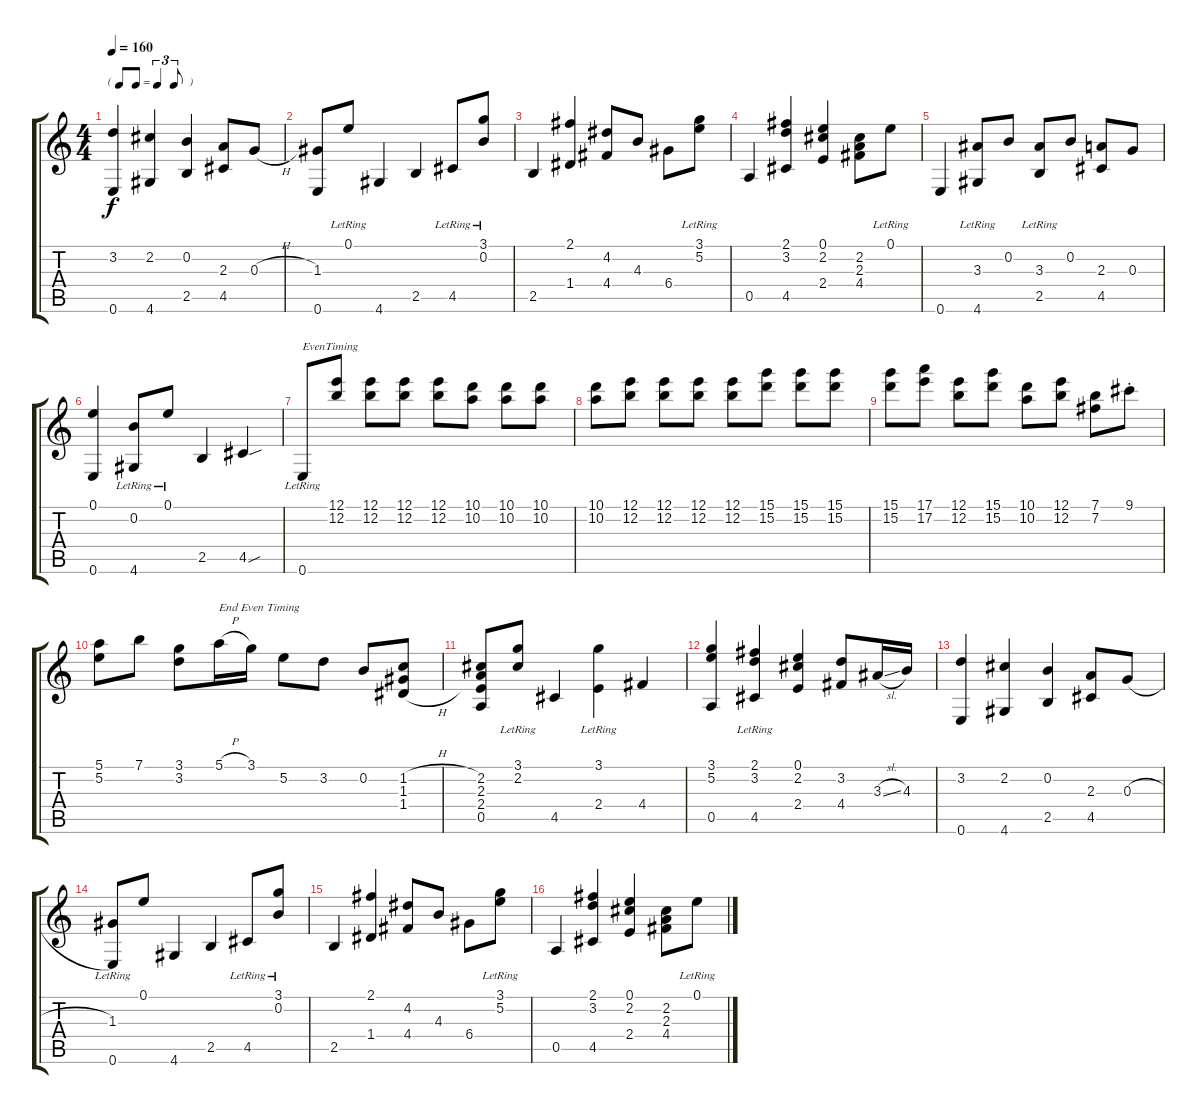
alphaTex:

\track "" {instrument acousticguitarsteel}
\staff {score tabs}
\tuning (E4 B3 G3 D3 A2 E2) {hide}
\ts (4 4)
\tf triplet8th
\tempo 160
\clef g2
\ks c
(3.2 0.6).4{dy f} (2.2 4.6).4 (0.2 2.5).4 (2.3 4.5).8 0.3{h}.8 |
(1.3 0.6).8 0.1{lr}.8 4.6.4 2.5.4 4.5{lr}.8 (3.1{lr} 0.2{lr}).8 |
2.5.4 (2.1 1.4).4 (4.2 4.4).8 4.3.8 6.4.8 (3.1{lr} 5.2{lr}).8 |
0.5.4 (2.1 3.2 4.5).4 (0.1 2.2 2.4).4 (2.2 2.3 4.4).8 0.1{lr}.8 |
0.6.4 (3.3 4.6{lr}).8 0.2.8 (3.3{lr} 2.5{lr}).8 0.2.8 (2.3 4.5).8 0.3.8 |
(0.1 0.6).4 (0.2 4.6{lr}).8 0.1{lr}.8 2.5.4 4.5{sou}.4 |
0.6{lr}.8{txt "EvenTiming"} (12.1 12.2).8 (12.1 12.2).8 (12.1 12.2).8 (12.1 12.2).8 (10.1 10.2).8 (10.1 10.2).8 (10.1 10.2).8 |
(10.1 10.2).8 (12.1 12.2).8 (12.1 12.2).8 (12.1 12.2).8 (12.1 12.2).8 (15.1 15.2).8 (15.1 15.2).8 (15.1 15.2).8 |
(15.1 15.2).8 (17.1 17.2).8 (12.1 12.2).8 (15.1 15.2).8 (10.1 10.2).8 (12.1 12.2).8 (7.1 7.2).8 9.1{st}.8 |
(5.1 5.2).8 7.1.8 (3.1 3.2).8 5.1{h}.16{txt "End Even Timing"} 3.1.16 5.2.8 3.2.8 0.2.8 (1.2{h} 1.3{h} 1.4{h}).8 |
(2.2 2.3 2.4 0.5).8 (3.1{lr} 2.2).8 4.5.4 (3.1{lr} 2.4).4 4.4.4 |
(3.1 5.2 0.5).4 (2.1{lr} 3.2{lr} 4.5).4 (0.1 2.2 2.4).4 (3.2 4.4).8 3.3{sl}.16 4.3.16 |
(3.2 0.6).4 (2.2 4.6).4 (0.2 2.5).4 (2.3 4.5).8 0.3{h}.8 |
(1.3 0.6{lr}).8 0.1.8 4.6.4 2.5.4 4.5{lr}.8 (3.1{lr} 0.2{lr}).8 |
2.5.4 (2.1 1.4).4 (4.2 4.4).8 4.3.8 6.4.8 (3.1{lr} 5.2{lr}).8 |
0.5.4 (2.1 3.2 4.5).4 (0.1 2.2 2.4).4 (2.2 2.3 4.4).8 0.1{lr}.8
